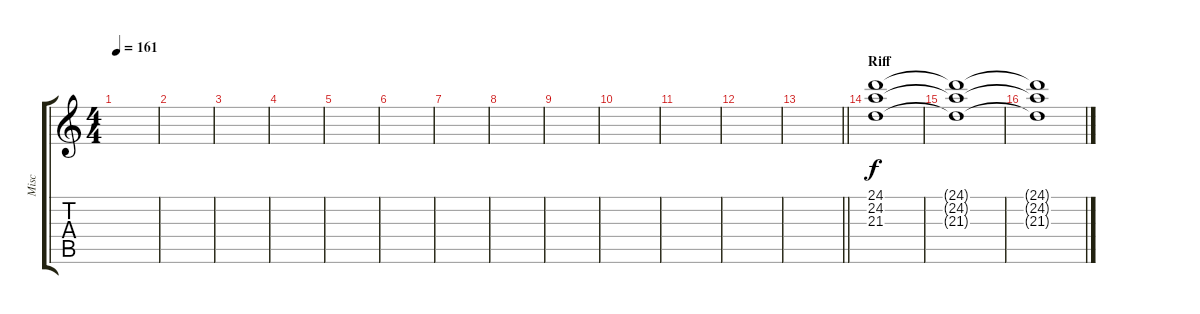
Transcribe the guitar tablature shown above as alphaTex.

\track ("Misc" "Misc") {instrument choiraahs}
\staff {score tabs}
\tuning (D4 A3 F3 C3 G2 D2) {hide}
\ts (4 4)
\tempo 161
\clef g2
\ks c
|
|
|
|
|
|
|
|
|
|
|
|
\barLineRight lightlight
|
\section ("" "Riff")
(24.1 24.2 21.3).1{volume 8 instrument rockorgan} |
(24.1{t} 24.2{t} 21.3{t}).1 |
(24.1{t} 24.2{t} 21.3{t}).1
